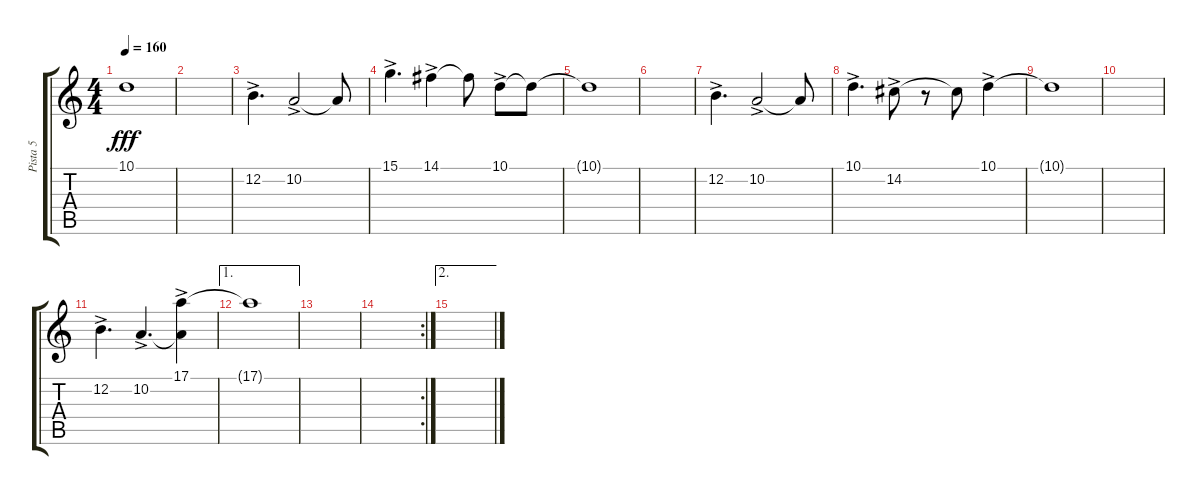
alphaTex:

\track ("Pista 5" "Pista 5") {instrument electricpiano1}
\staff {score tabs}
\tuning (E4 B3 G3 D3 A2 E2) {hide}
\ts (4 4)
\tempo 160
\clef g2
\ks c
10.1{t}.1{dy fff} |
|
12.2{ac}.4{d} 10.2{ac}.2 10.2{t}.8 |
15.1{ac}.4{d} 14.1{ac}.4 14.1{t}.8 10.1{ac}.8 10.1{t}.8 |
10.1{t}.1 |
|
12.2{ac}.4{d} 10.2{ac}.2 10.2{t}.8 |
10.1{ac}.4{d} 14.2{ac}.8 r.8 14.2{t}.8 10.1{ac}.4 |
10.1{t}.1 |
|
12.2{ac}.4{d} 10.2{ac}.4{d} (17.1{ac} 10.2{t}).4 |
\ae 1
17.1{t}.1 |
|
\rc 2
|
\ae 2
